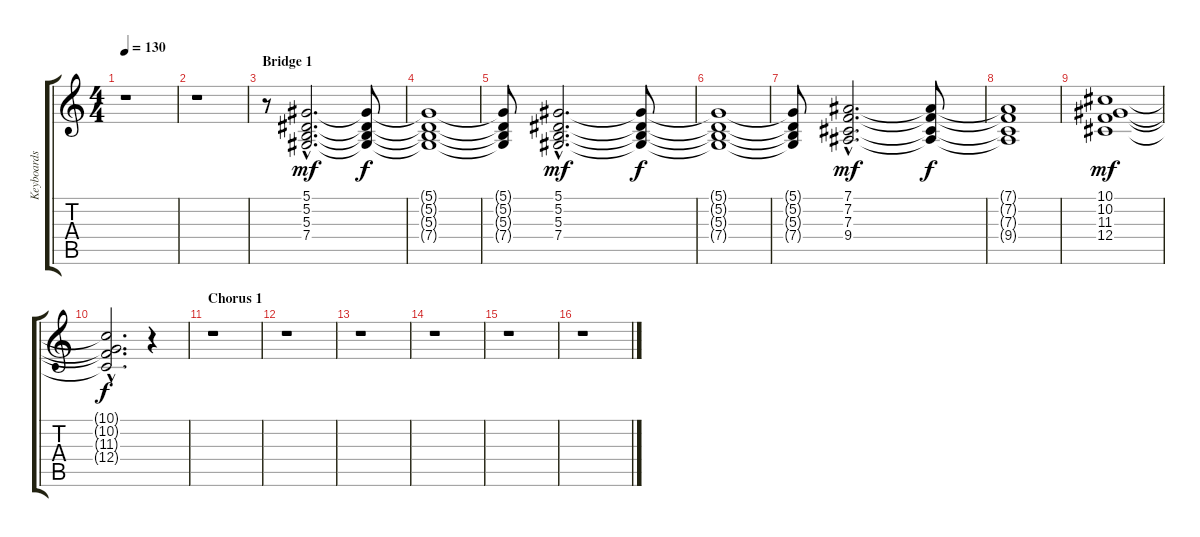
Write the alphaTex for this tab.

\track ("Keyboards" "Keyboards") {instrument synthstrings2}
\staff {score tabs}
\tuning (Eb4 Bb3 Gb3 Db3 Ab2 Eb2) {hide}
\ts (4 4)
\tempo 130
\clef g2
\ks c
r.1{dy fff} |
r.1 |
\section ("" "Bridge 1")
r.8 (5.1{hac} 5.2{hac} 5.3{hac} 7.4{hac}).2{d dy mf} (5.1{t} 5.2{t} 5.3{t} 7.4{t}).8{dy f} |
(5.1{t} 5.2{t} 5.3{t} 7.4{t}).1 |
(5.1{t} 5.2{t} 5.3{t} 7.4{t}).8 (5.1{hac} 5.2{hac} 5.3{hac} 7.4{hac}).2{d dy mf} (5.1{t} 5.2{t} 5.3{t} 7.4{t}).8{dy f} |
(5.1{t} 5.2{t} 5.3{t} 7.4{t}).1 |
(5.1{t} 5.2{t} 5.3{t} 7.4{t}).8 (7.1{hac} 7.2{hac} 7.3{hac} 9.4{hac}).2{d dy mf} (7.1{t} 7.2{t} 7.3{t} 9.4{t}).8{dy f} |
(7.1{t} 7.2{t} 7.3{t} 9.4{t}).1 |
(10.1 10.2 11.3 12.4).1{dy mf} |
(10.1{hac t} 10.2{hac t} 11.3{hac t} 12.4{hac t}).2{d dy f} r.4 |
\section ("" "Chorus 1")
r.1 |
r.1 |
r.1 |
r.1 |
r.1 |
r.1
